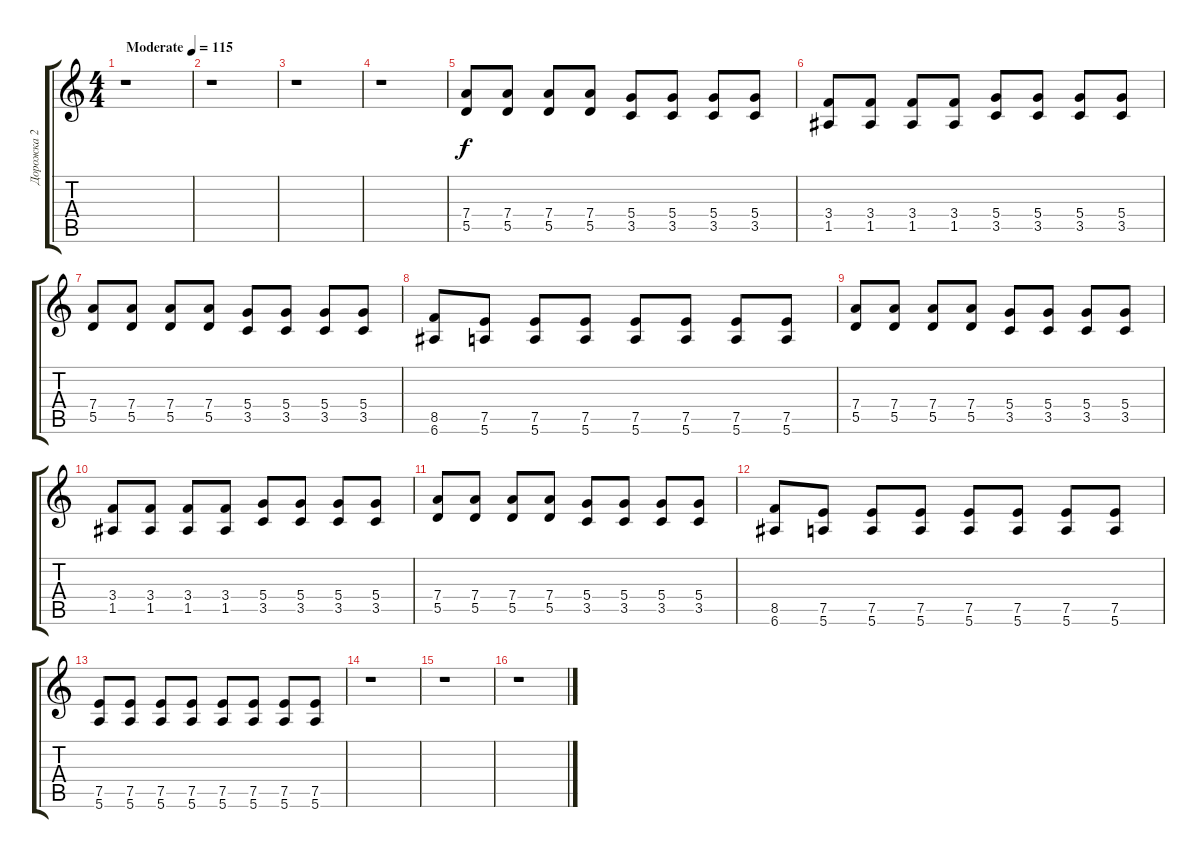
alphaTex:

\track ("Дорожка 2" "Дорожка 2") {instrument distortionguitar}
\staff {score tabs}
\tuning (E4 B3 G3 D3 A2 E2) {hide}
\ts (4 4)
\tempo (115 "Moderate")
\clef g2
\ks c
r.1{dy f instrument distortionguitar} |
r.1 |
r.1 |
r.1 |
(7.4 5.5).8 (7.4 5.5).8 (7.4 5.5).8 (7.4 5.5).8 (5.4 3.5).8 (5.4 3.5).8 (5.4 3.5).8 (5.4 3.5).8 |
(3.4 1.5).8 (3.4 1.5).8 (3.4 1.5).8 (3.4 1.5).8 (5.4 3.5).8 (5.4 3.5).8 (5.4 3.5).8 (5.4 3.5).8 |
(7.4 5.5).8 (7.4 5.5).8 (7.4 5.5).8 (7.4 5.5).8 (5.4 3.5).8 (5.4 3.5).8 (5.4 3.5).8 (5.4 3.5).8 |
(8.5 6.6).8 (7.5 5.6).8 (7.5 5.6).8 (7.5 5.6).8 (7.5 5.6).8 (7.5 5.6).8 (7.5 5.6).8 (7.5 5.6).8 |
(7.4 5.5).8 (7.4 5.5).8 (7.4 5.5).8 (7.4 5.5).8 (5.4 3.5).8 (5.4 3.5).8 (5.4 3.5).8 (5.4 3.5).8 |
(3.4 1.5).8 (3.4 1.5).8 (3.4 1.5).8 (3.4 1.5).8 (5.4 3.5).8 (5.4 3.5).8 (5.4 3.5).8 (5.4 3.5).8 |
(7.4 5.5).8 (7.4 5.5).8 (7.4 5.5).8 (7.4 5.5).8 (5.4 3.5).8 (5.4 3.5).8 (5.4 3.5).8 (5.4 3.5).8 |
(8.5 6.6).8 (7.5 5.6).8 (7.5 5.6).8 (7.5 5.6).8 (7.5 5.6).8 (7.5 5.6).8 (7.5 5.6).8 (7.5 5.6).8 |
(7.5 5.6).8 (7.5 5.6).8 (7.5 5.6).8 (7.5 5.6).8 (7.5 5.6).8 (7.5 5.6).8 (7.5 5.6).8 (7.5 5.6).8 |
r.1 |
r.1 |
r.1
